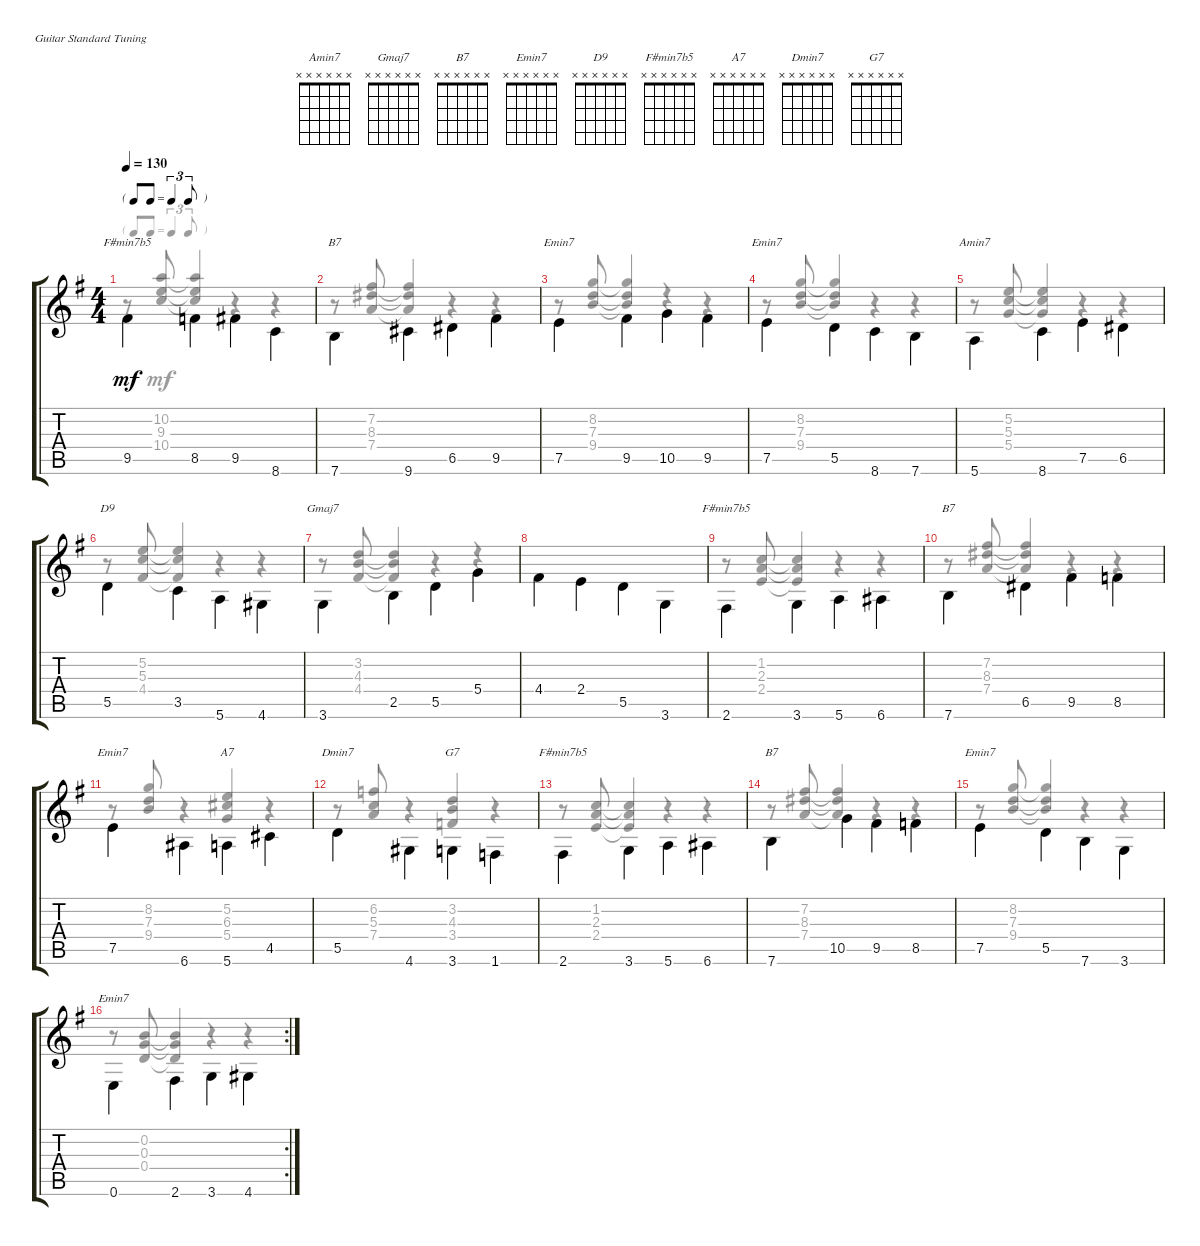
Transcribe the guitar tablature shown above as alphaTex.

\defaultSystemsLayout 4
\singleTrackTrackNamePolicy hidden
\multiTrackTrackNamePolicy hidden
\firstSystemTrackNameOrientation horizontal
\otherSystemsTrackNameOrientation horizontal
\track ("Electric Guitar" "E-Gt") {instrument electricguitarclean}
\staff {score tabs}
\tuning (E4 B3 G3 D3 A2 E2)
\chord ("Amin7" x x x x x x)
\chord ("Gmaj7" x x x x x x)
\chord ("B7" x x x x x x)
\chord ("Emin7" x x x x x x)
\chord ("D9" x x x x x x)
\chord ("F#min7b5" x x x x x x)
\chord ("A7" x x x x x x)
\chord ("Dmin7" x x x x x x)
\chord ("G7" x x x x x x)
\voice
\ts (4 4)
\tf triplet8th
\tempo 130
\clef g2
\ks g
9.5.4{ch "F#min7b5" dy mf beam invert} 8.5.4{beam invert} 9.5.4{beam invert} 8.6.4{beam invert} |
7.6.4{ch "B7" beam invert} 9.6.4{beam invert} 6.5.4{beam invert} 9.5.4{beam invert} |
7.5.4{ch "Emin7" beam invert} 9.5.4{beam invert} 10.5.4{beam invert} 9.5.4{beam invert} |
7.5.4{ch "Emin7" beam invert} 5.5.4{beam invert} 8.6.4{beam invert} 7.6.4{beam invert} |
5.6.4{ch "Amin7" beam invert} 8.6.4{beam invert} 7.5.4{beam invert} 6.5.4{beam invert} |
5.5.4{ch "D9" beam invert} 3.5.4{beam invert} 5.6.4{beam invert} 4.6.4{beam invert} |
3.6.4{ch "Gmaj7" beam invert} 2.5.4{beam invert} 5.5.4{beam invert} 5.4.4{beam invert} |
4.4.4{beam invert} 2.4.4{beam invert} 5.5.4{beam invert} 3.6.4{beam invert} |
2.6.4{ch "F#min7b5" beam invert} 3.6.4{beam invert} 5.6.4{beam invert} 6.6.4{beam invert} |
7.6.4{ch "B7" beam invert} 6.5.4{beam invert} 9.5.4{beam invert} 8.5.4{beam invert} |
7.5.4{ch "Emin7" beam invert} 6.6.4{beam invert} 5.6.4{ch "A7" beam invert} 4.5.4{beam invert} |
5.5.4{ch "Dmin7" beam invert} 4.6.4{beam invert} 3.6.4{ch "G7" beam invert} 1.6.4{beam invert} |
2.6.4{ch "F#min7b5" beam invert} 3.6.4{beam invert} 5.6.4{beam invert} 6.6.4{beam invert} |
7.6.4{ch "B7" beam invert} 10.5.4{beam invert} 9.5.4{beam invert} 8.5.4{beam invert} |
7.5.4{ch "Emin7" beam invert} 5.5.4{beam invert} 7.6.4{beam invert} 3.6.4{beam invert} |
\rc 2
0.6.4{ch "Emin7" beam invert} 2.6.4{beam invert} 3.6.4{beam invert} 4.6.4{beam invert}
\voice
\clef g2
\ottava regular
\simile none
\ks g
r.8{dy mf beam invert} (10.2 9.3 10.4).8{beam invert} (10.2{t} 9.3{t} 10.4{t}).4{beam invert} r.4{beam invert} r.4{beam invert} |
r.8{beam invert} (7.2 8.3 7.4).8{beam invert} (7.2{t} 8.3{t} 7.4{t}).4{beam invert} r.4{beam invert} r.4{beam invert} |
r.8{beam invert} (8.2 7.3 9.4).8{beam invert} (8.2{t} 7.3{t} 9.4{t}).4{beam invert} r.4{beam invert} r.4{beam invert} |
r.8{beam invert} (8.2 7.3 9.4).8{beam invert} (8.2{t} 7.3{t} 9.4{t}).4{beam invert} r.4{beam invert} r.4{beam invert} |
r.8{beam invert} (5.2 5.3 5.4).8{beam invert} (5.2{t} 5.3{t} 5.4{t}).4{beam invert} r.4{beam invert} r.4{beam invert} |
r.8{beam invert} (5.2 5.3 4.4).8{beam invert} (5.2{t} 5.3{t} 4.4{t}).4{beam invert} r.4{beam invert} r.4{beam invert} |
r.8{beam invert} (3.2 4.3 4.4).8{beam invert} (3.2{t} 4.3{t} 4.4{t}).4{beam invert} r.4{beam invert} r.4{beam invert} |
|
r.8{beam invert} (1.2 2.3 2.4).8{beam invert} (1.2{t} 2.3{t} 2.4{t}).4{beam invert} r.4{beam invert} r.4{beam invert} |
r.8{beam invert} (7.2 8.3 7.4).8{beam invert} (7.2{t} 8.3{t} 7.4{t}).4{beam invert} r.4{beam invert} r.4{beam invert} |
r.8{beam invert} (8.2 7.3 9.4).8{beam invert} r.4{beam invert} (5.2 6.3 5.4).4{beam invert} r.4{beam invert} |
r.8{beam invert} (6.2 5.3 7.4).8{beam invert} r.4{beam invert} (3.2 4.3 3.4).4{beam invert} r.4{beam invert} |
r.8{beam invert} (1.2 2.3 2.4).8{beam invert} (1.2{t} 2.3{t} 2.4{t}).4{beam invert} r.4{beam invert} r.4{beam invert} |
r.8{beam invert} (7.2 8.3 7.4).8{beam invert} (7.2{t} 8.3{t} 7.4{t}).4{beam invert} r.4{beam invert} r.4{beam invert} |
r.8{beam invert} (8.2 7.3 9.4).8{beam invert} (8.2{t} 7.3{t} 9.4{t}).4{beam invert} r.4{beam invert} r.4{beam invert} |
r.8{beam invert} (0.2 0.3 0.4).8{beam invert} (0.2{t} 0.3{t} 0.4{t}).4{beam invert} r.4{beam invert} r.4{beam invert}
